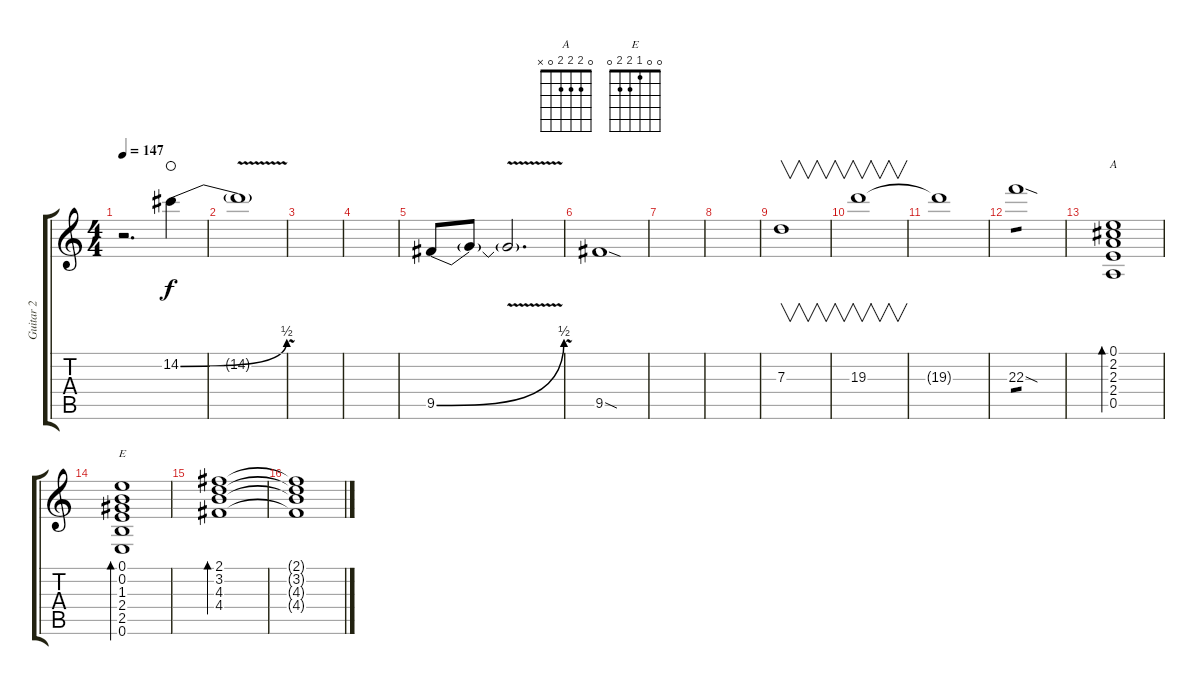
\track ("Guitar 2" "Guitar 2") {instrument overdrivenguitar}
\staff {score tabs}
\tuning (E4 B3 G3 D3 A2 E2) {hide}
\chord ("A" 0 2 2 2 0 x)
\chord ("E" 0 0 1 2 2 0)
\ts (4 4)
\tempo 147
\clef g2
\ks c
r.2{d dy f} 14.2{be (bend 0 0 60 2)}.4{waho} |
14.2{v t}.1 |
|
|
9.5{be (bend 0 0 60 2)}.8 9.5{t}.8 9.5{v t}.2{d} |
9.5{sod}.1 |
|
|
7.3.1{v} |
19.3.1{v} |
19.3{t}.1 |
22.3{sod}.1{tp 1} |
(0.1 2.2 2.3 2.4 0.5).1{bd 240 ch "A"} |
(0.1 0.2 1.3 2.4 2.5 0.6).1{bd 240 ch "E"} |
(2.1 3.2 4.3 4.4).1{bd 240} |
(2.1{t} 3.2{t} 4.3{t} 4.4{t}).1
